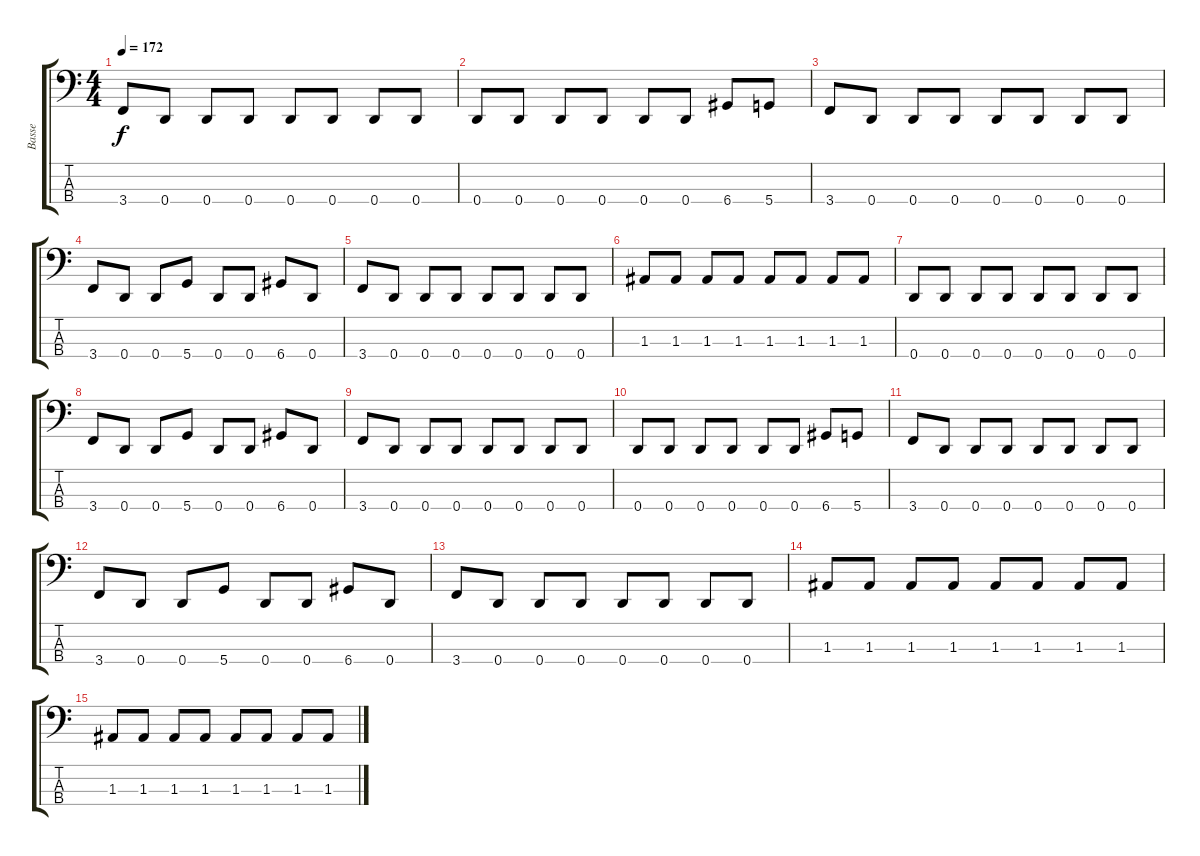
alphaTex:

\track ("Basse" "Basse") {instrument electricbasspick}
\staff {score tabs}
\tuning (G2 D2 A1 D1) {hide}
\ts (4 4)
\tempo 172
\clef f4
\ks c
3.4.8{dy f} 0.4.8 0.4.8 0.4.8 0.4.8 0.4.8 0.4.8 0.4.8 |
0.4.8 0.4.8 0.4.8 0.4.8 0.4.8 0.4.8 6.4.8 5.4.8 |
3.4.8 0.4.8 0.4.8 0.4.8 0.4.8 0.4.8 0.4.8 0.4.8 |
3.4.8 0.4.8 0.4.8 5.4.8 0.4.8 0.4.8 6.4.8 0.4.8 |
3.4.8 0.4.8 0.4.8 0.4.8 0.4.8 0.4.8 0.4.8 0.4.8 |
1.3.8 1.3.8 1.3.8 1.3.8 1.3.8 1.3.8 1.3.8 1.3.8 |
\section ("" "")
0.4.8 0.4.8 0.4.8 0.4.8 0.4.8 0.4.8 0.4.8 0.4.8 |
3.4.8 0.4.8 0.4.8 5.4.8 0.4.8 0.4.8 6.4.8 0.4.8 |
3.4.8 0.4.8 0.4.8 0.4.8 0.4.8 0.4.8 0.4.8 0.4.8 |
0.4.8 0.4.8 0.4.8 0.4.8 0.4.8 0.4.8 6.4.8 5.4.8 |
3.4.8 0.4.8 0.4.8 0.4.8 0.4.8 0.4.8 0.4.8 0.4.8 |
3.4.8 0.4.8 0.4.8 5.4.8 0.4.8 0.4.8 6.4.8 0.4.8 |
3.4.8 0.4.8 0.4.8 0.4.8 0.4.8 0.4.8 0.4.8 0.4.8 |
\section ("" "")
1.3.8 1.3.8 1.3.8 1.3.8 1.3.8 1.3.8 1.3.8 1.3.8 |
1.3.8 1.3.8 1.3.8 1.3.8 1.3.8 1.3.8 1.3.8 1.3.8
